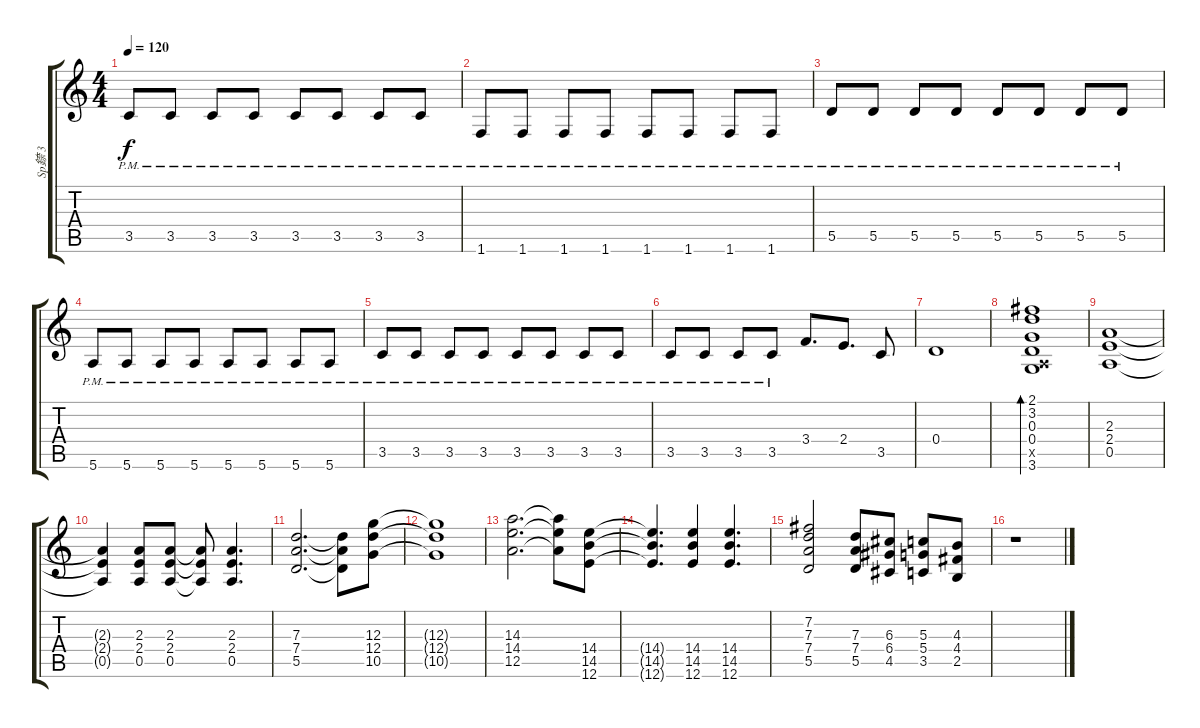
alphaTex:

\track ("Sp錼 3" "Sp錼 3") {instrument overdrivenguitar}
\staff {score tabs}
\tuning (E4 B3 G3 D3 A2 E2) {hide}
\ts (4 4)
\tempo 120
\clef g2
\ks c
3.5{pm}.8{dy f} 3.5{pm}.8 3.5{pm}.8 3.5{pm}.8 3.5{pm}.8 3.5{pm}.8 3.5{pm}.8 3.5{pm}.8 |
1.6{pm}.8 1.6{pm}.8 1.6{pm}.8 1.6{pm}.8 1.6{pm}.8 1.6{pm}.8 1.6{pm}.8 1.6{pm}.8 |
5.5{pm}.8 5.5{pm}.8 5.5{pm}.8 5.5{pm}.8 5.5{pm}.8 5.5{pm}.8 5.5{pm}.8 5.5{pm}.8 |
5.6{pm}.8 5.6{pm}.8 5.6{pm}.8 5.6{pm}.8 5.6{pm}.8 5.6{pm}.8 5.6{pm}.8 5.6{pm}.8 |
3.5{pm}.8 3.5{pm}.8 3.5{pm}.8 3.5{pm}.8 3.5{pm}.8 3.5{pm}.8 3.5{pm}.8 3.5{pm}.8 |
3.5{pm}.8 3.5{pm}.8 3.5{pm}.8 3.5{pm}.8 3.4.8{d} 2.4.8{d} 3.5.8 |
0.4.1 |
(2.1 3.2 0.3 0.4 0.5{x} 3.6).1{bd 120} |
(2.3 2.4 0.5).1 |
(2.3{t} 2.4{t} 0.5{t}).4 (2.3 2.4 0.5).8 (2.3 2.4 0.5).8 (2.3{t} 2.4{t} 0.5{t}).8 (2.3 2.4 0.5).4{d} |
(7.3 7.4 5.5).2{d} (7.3{t} 7.4{t} 5.5{t}).8 (12.3 12.4 10.5).8 |
(12.3{t} 12.4{t} 10.5{t}).1 |
(14.3 14.4 12.5).2{d} (14.3{t} 14.4{t} 12.5{t}).8 (14.4 14.5 12.6).8 |
(14.4{t} 14.5{t} 12.6{t}).4{d} (14.4 14.5 12.6).4 (14.4 14.5 12.6).4{d} |
(7.2 7.3 7.4 5.5).2 (7.3 7.4 5.5).8 (6.3 6.4 4.5).8 (5.3 5.4 3.5).8 (4.3 4.4 2.5).8 |
r.1
